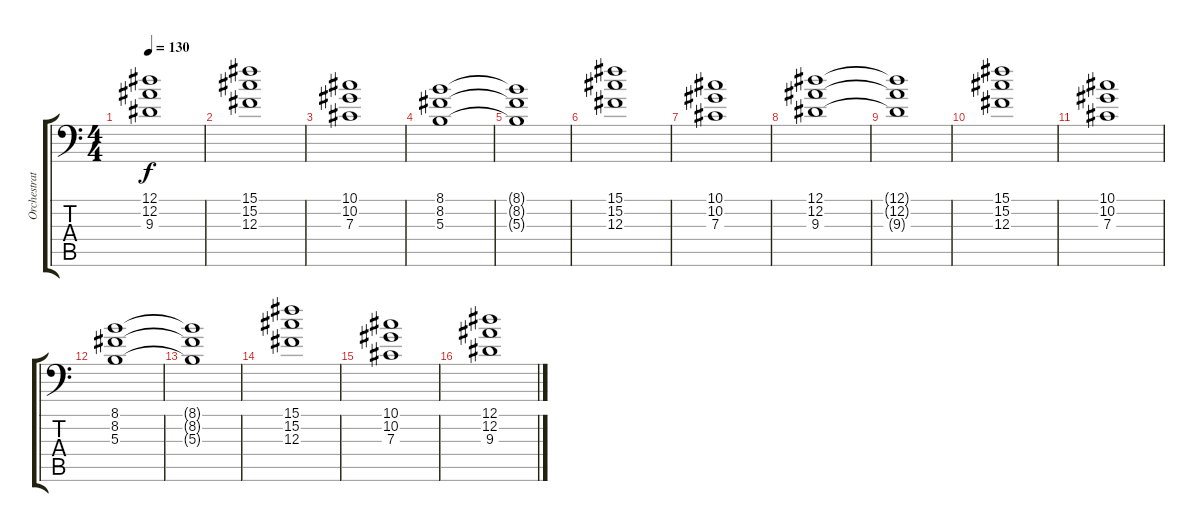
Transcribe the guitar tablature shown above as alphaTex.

\track ("Orchestration" "Orchestrat") {instrument pad2warm}
\staff {score tabs}
\tuning (Eb4 Bb3 Gb3 Db3 Ab1 Eb1) {hide}
\ts (4 4)
\tempo 130
\clef f4
\ks c
(12.1{t} 12.2{t} 9.3{t}).1{dy f} |
(15.1 15.2 12.3).1 |
(10.1 10.2 7.3).1 |
(8.1 8.2 5.3).1 |
(8.1{t} 8.2{t} 5.3{t}).1 |
(15.1 15.2 12.3).1 |
(10.1 10.2 7.3).1 |
(12.1 12.2 9.3).1 |
(12.1{t} 12.2{t} 9.3{t}).1 |
(15.1 15.2 12.3).1 |
(10.1 10.2 7.3).1 |
(8.1 8.2 5.3).1 |
(8.1{t} 8.2{t} 5.3{t}).1 |
(15.1 15.2 12.3).1 |
(10.1 10.2 7.3).1 |
(12.1 12.2 9.3).1
